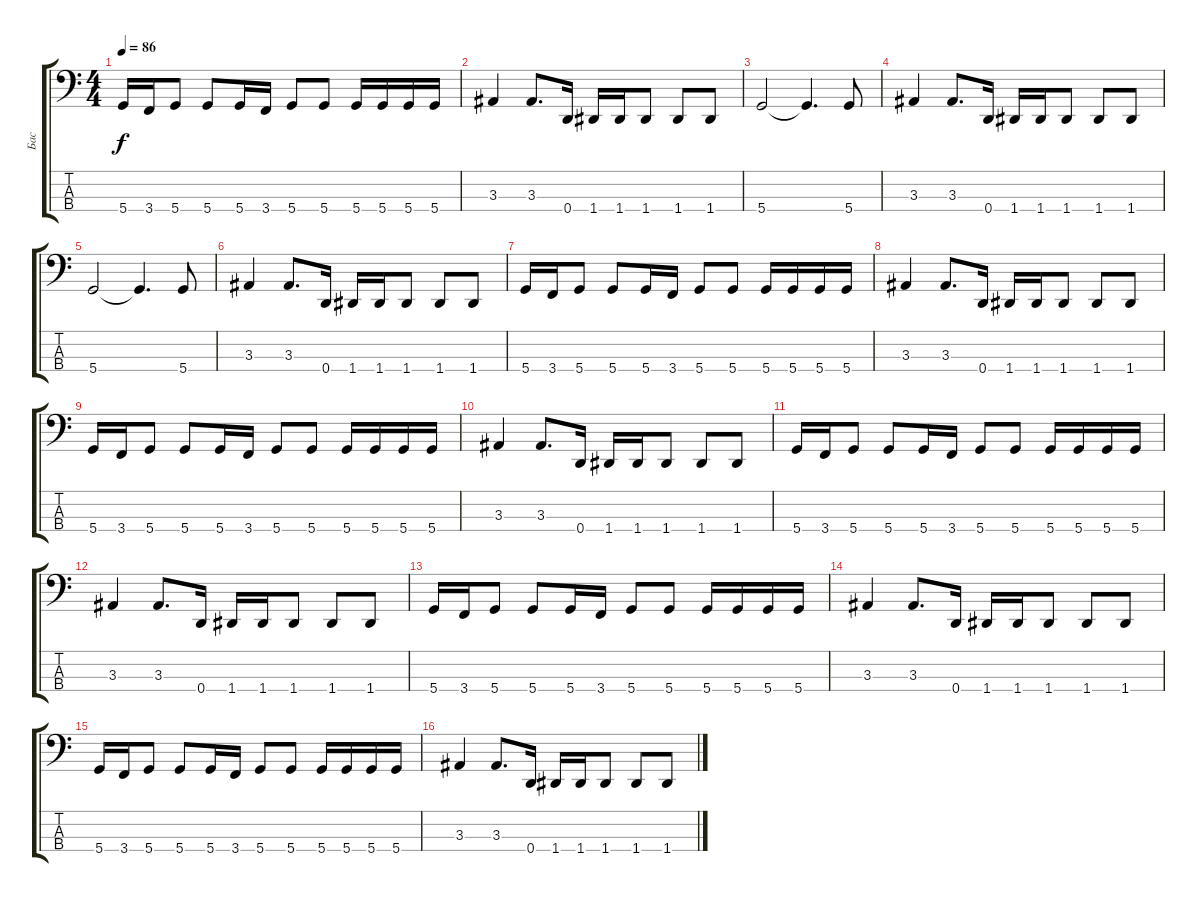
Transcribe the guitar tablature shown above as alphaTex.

\track ("Бас" "Бас") {instrument electricbasspick}
\staff {score tabs}
\tuning (F2 C2 G1 D1) {hide}
\ts (4 4)
\tempo 86
\clef f4
\ks c
5.4.16{dy f} 3.4.16 5.4.8 5.4.8 5.4.16 3.4.16 5.4.8 5.4.8 5.4.16 5.4.16 5.4.16 5.4.16 |
3.3.4 3.3.8{d} 0.4.16 1.4.16 1.4.16 1.4.8 1.4.8 1.4.8 |
5.4.2 5.4{t}.4{d} 5.4.8 |
3.3.4 3.3.8{d} 0.4.16 1.4.16 1.4.16 1.4.8 1.4.8 1.4.8 |
5.4.2 5.4{t}.4{d} 5.4.8 |
3.3.4 3.3.8{d} 0.4.16 1.4.16 1.4.16 1.4.8 1.4.8 1.4.8 |
5.4.16 3.4.16 5.4.8 5.4.8 5.4.16 3.4.16 5.4.8 5.4.8 5.4.16 5.4.16 5.4.16 5.4.16 |
3.3.4 3.3.8{d} 0.4.16 1.4.16 1.4.16 1.4.8 1.4.8 1.4.8 |
5.4.16 3.4.16 5.4.8 5.4.8 5.4.16 3.4.16 5.4.8 5.4.8 5.4.16 5.4.16 5.4.16 5.4.16 |
3.3.4 3.3.8{d} 0.4.16 1.4.16 1.4.16 1.4.8 1.4.8 1.4.8 |
5.4.16 3.4.16 5.4.8 5.4.8 5.4.16 3.4.16 5.4.8 5.4.8 5.4.16 5.4.16 5.4.16 5.4.16 |
3.3.4 3.3.8{d} 0.4.16 1.4.16 1.4.16 1.4.8 1.4.8 1.4.8 |
5.4.16 3.4.16 5.4.8 5.4.8 5.4.16 3.4.16 5.4.8 5.4.8 5.4.16 5.4.16 5.4.16 5.4.16 |
3.3.4 3.3.8{d} 0.4.16 1.4.16 1.4.16 1.4.8 1.4.8 1.4.8 |
5.4.16 3.4.16 5.4.8 5.4.8 5.4.16 3.4.16 5.4.8 5.4.8 5.4.16 5.4.16 5.4.16 5.4.16 |
3.3.4 3.3.8{d} 0.4.16 1.4.16 1.4.16 1.4.8 1.4.8 1.4.8
